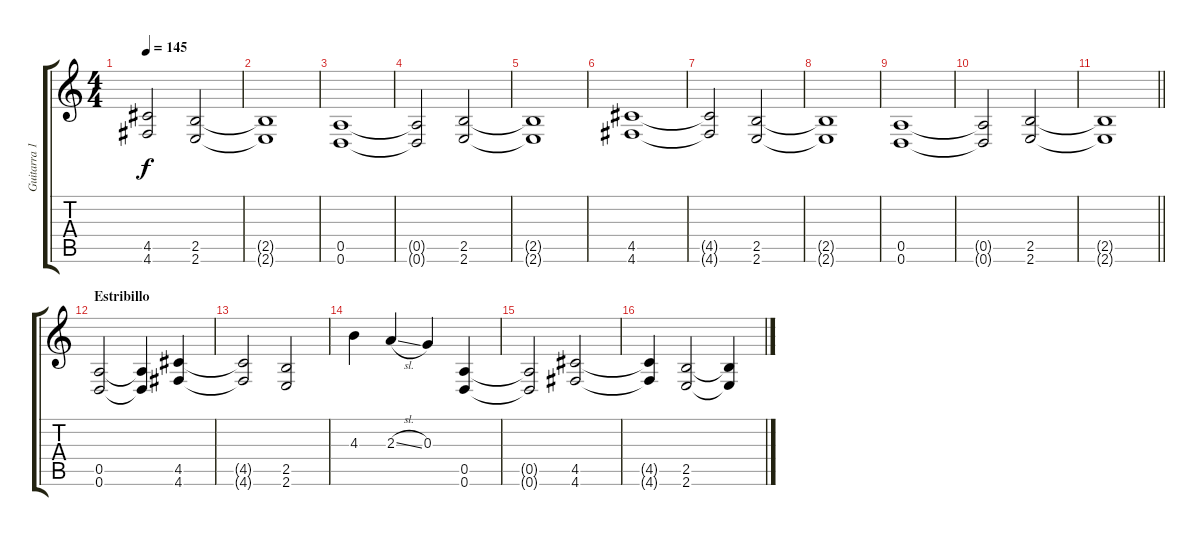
\track ("Guitarra 1" "Guitarra 1") {instrument distortionguitar}
\staff {score tabs}
\tuning (E4 B3 G3 D3 A2 D2) {hide}
\ts (4 4)
\tempo 145
\clef g2
\ks c
(4.5{t} 4.6{t}).2{dy f} (2.5 2.6).2 |
(2.5{t} 2.6{t}).1 |
(0.5 0.6).1 |
(0.5{t} 0.6{t}).2 (2.5 2.6).2 |
(2.5{t} 2.6{t}).1 |
(4.5 4.6).1 |
(4.5{t} 4.6{t}).2 (2.5 2.6).2 |
(2.5{t} 2.6{t}).1 |
(0.5 0.6).1 |
(0.5{t} 0.6{t}).2 (2.5 2.6).2 |
\barLineRight lightlight
(2.5{t} 2.6{t}).1 |
\section ("" "Estribillo")
(0.5 0.6).2{instrument distortionguitar} (0.5{t} 0.6{t}).4 (4.5 4.6).4 |
(4.5{t} 4.6{t}).2 (2.5 2.6).2 |
4.3.4 2.3{sl}.4 0.3.4 (0.5 0.6).4 |
(0.5{t} 0.6{t}).2 (4.5 4.6).2 |
(4.5{t} 4.6{t}).4 (2.5 2.6).2 (2.5{t} 2.6{t}).4
